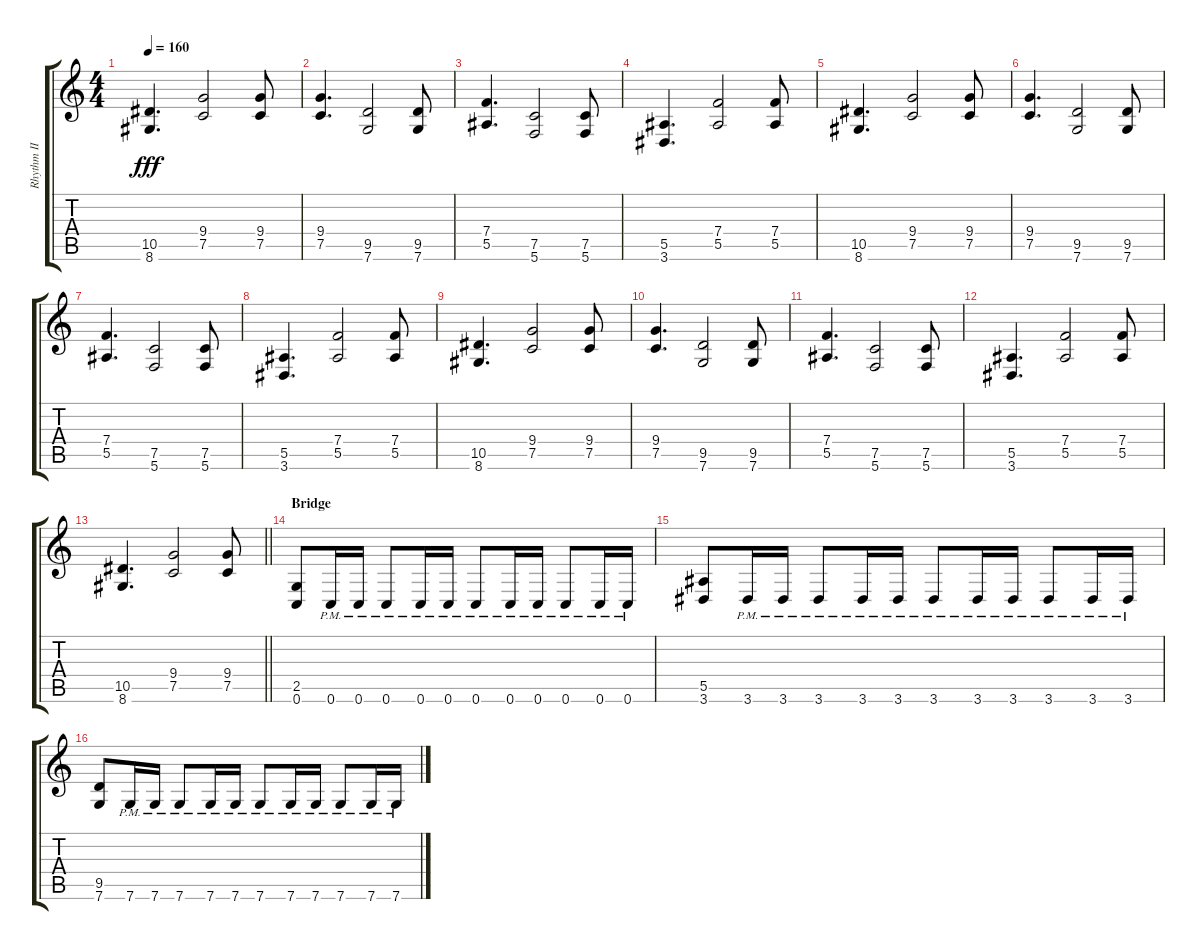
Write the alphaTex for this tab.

\track ("Rhythm II" "Rhythm II") {instrument distortionguitar}
\staff {score tabs}
\tuning (C4 G3 Eb3 Bb2 F2 C2) {hide}
\ts (4 4)
\tempo 160
\clef g2
\ks c
(10.5 8.6).4{d dy fff} (9.4 7.5).2 (9.4 7.5).8 |
(9.4 7.5).4{d} (9.5 7.6).2 (9.5 7.6).8 |
(7.4 5.5).4{d} (7.5 5.6).2 (7.5 5.6).8 |
(5.5 3.6).4{d} (7.4 5.5).2 (7.4 5.5).8 |
(10.5 8.6).4{d} (9.4 7.5).2 (9.4 7.5).8 |
(9.4 7.5).4{d} (9.5 7.6).2 (9.5 7.6).8 |
(7.4 5.5).4{d} (7.5 5.6).2 (7.5 5.6).8 |
(5.5 3.6).4{d} (7.4 5.5).2 (7.4 5.5).8 |
(10.5 8.6).4{d} (9.4 7.5).2 (9.4 7.5).8 |
(9.4 7.5).4{d} (9.5 7.6).2 (9.5 7.6).8 |
(7.4 5.5).4{d} (7.5 5.6).2 (7.5 5.6).8 |
(5.5 3.6).4{d} (7.4 5.5).2 (7.4 5.5).8 |
\barLineRight lightlight
(10.5 8.6).4{d} (9.4 7.5).2 (9.4 7.5).8 |
\section ("" "Bridge")
(2.5 0.6).8 0.6{pm}.16 0.6{pm}.16 0.6{pm}.8 0.6{pm}.16 0.6{pm}.16 0.6{pm}.8 0.6{pm}.16 0.6{pm}.16 0.6{pm}.8 0.6{pm}.16 0.6{pm}.16 |
(5.5 3.6).8 3.6{pm}.16 3.6{pm}.16 3.6{pm}.8 3.6{pm}.16 3.6{pm}.16 3.6{pm}.8 3.6{pm}.16 3.6{pm}.16 3.6{pm}.8 3.6{pm}.16 3.6{pm}.16 |
(9.5 7.6).8 7.6{pm}.16 7.6{pm}.16 7.6{pm}.8 7.6{pm}.16 7.6{pm}.16 7.6{pm}.8 7.6{pm}.16 7.6{pm}.16 7.6{pm}.8 7.6{pm}.16 7.6{pm}.16
